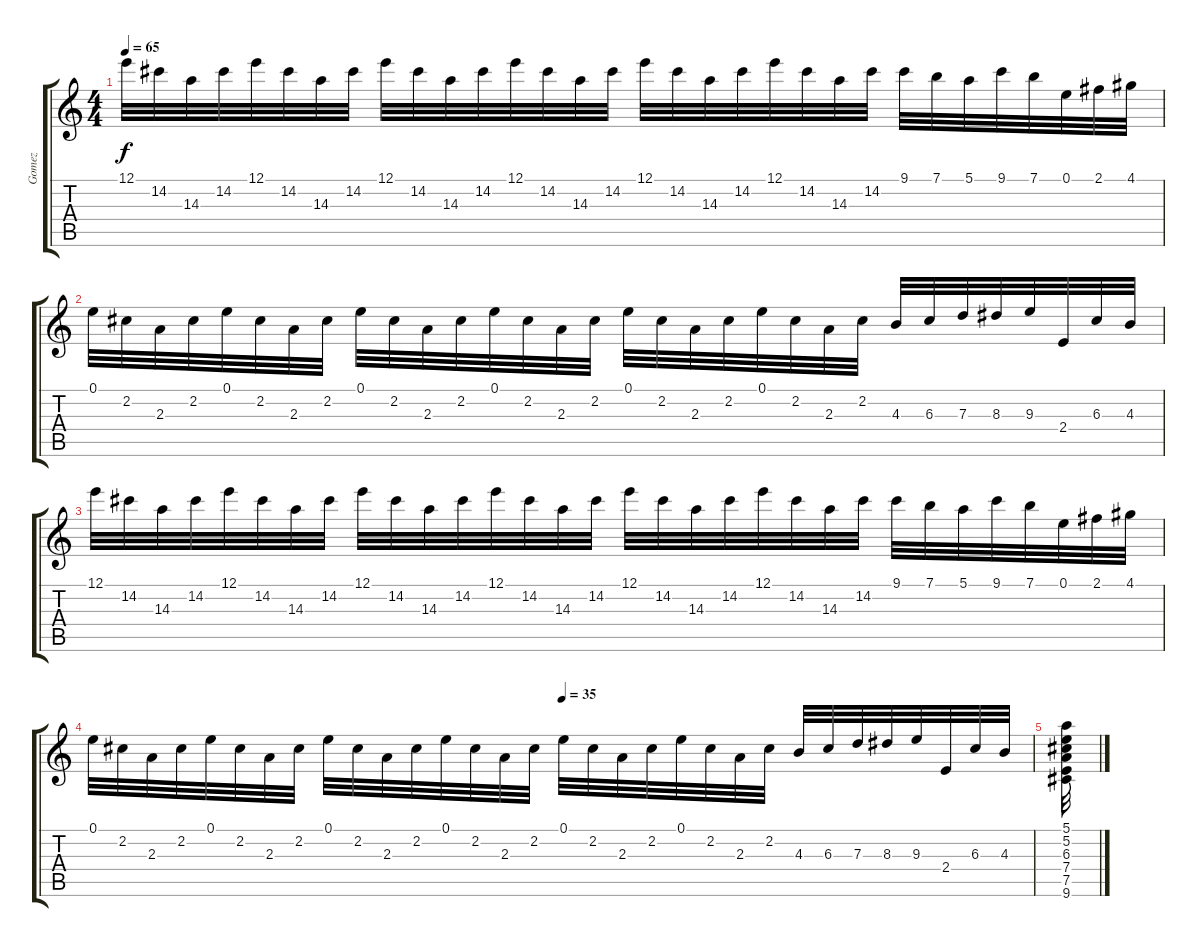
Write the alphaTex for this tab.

\track ("Gomez" "Gomez") {instrument banjo}
\staff {score tabs}
\tuning (E4 B3 G3 D3 A2 E2) {hide}
\displaytranspose 12
\ts (4 4)
\tempo 65
\clef g2
\ks c
12.1.32{dy f} 14.2.32 14.3.32 14.2.32 12.1.32 14.2.32 14.3.32 14.2.32 12.1.32 14.2.32 14.3.32 14.2.32 12.1.32 14.2.32 14.3.32 14.2.32 12.1.32 14.2.32 14.3.32 14.2.32 12.1.32 14.2.32 14.3.32 14.2.32 9.1.32 7.1.32 5.1.32 9.1.32 7.1.32 0.1.32 2.1.32 4.1.32 |
0.1.32 2.2.32 2.3.32 2.2.32 0.1.32 2.2.32 2.3.32 2.2.32 0.1.32 2.2.32 2.3.32 2.2.32 0.1.32 2.2.32 2.3.32 2.2.32 0.1.32 2.2.32 2.3.32 2.2.32 0.1.32 2.2.32 2.3.32 2.2.32 4.3.32 6.3.32 7.3.32 8.3.32 9.3.32 2.4.32 6.3.32 4.3.32 |
12.1.32 14.2.32 14.3.32 14.2.32 12.1.32 14.2.32 14.3.32 14.2.32 12.1.32 14.2.32 14.3.32 14.2.32 12.1.32 14.2.32 14.3.32 14.2.32 12.1.32 14.2.32 14.3.32 14.2.32 12.1.32 14.2.32 14.3.32 14.2.32 9.1.32 7.1.32 5.1.32 9.1.32 7.1.32 0.1.32 2.1.32 4.1.32 |
\tempo (35 0.5)
0.1.32 2.2.32 2.3.32 2.2.32 0.1.32 2.2.32 2.3.32 2.2.32 0.1.32 2.2.32 2.3.32 2.2.32 0.1.32 2.2.32 2.3.32 2.2.32 0.1.32 2.2.32 2.3.32 2.2.32 0.1.32 2.2.32 2.3.32 2.2.32 4.3.32 6.3.32 7.3.32 8.3.32 9.3.32 2.4.32 6.3.32 4.3.32 |
(5.1 5.2 6.3 7.4 7.5 9.6).32{volume 2}
